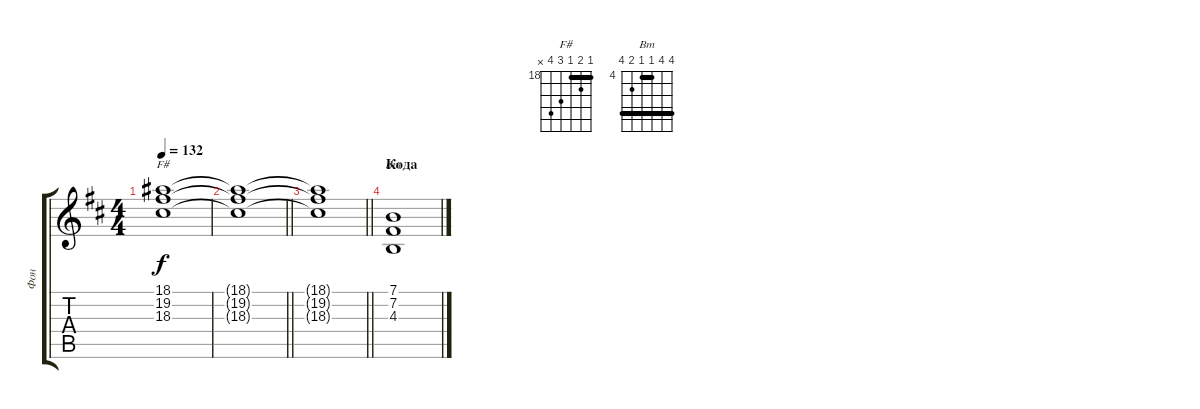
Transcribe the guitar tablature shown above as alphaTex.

\track ("Фон" "Фон") {instrument pad2warm}
\staff {score tabs}
\tuning (E4 B3 G3 D3 A2 E2) {hide}
\chord ("F#" 18 19 18 20 21 x) {firstfret 18 barre 18}
\chord ("Bm" 7 7 4 4 5 7) {firstfret 4 barre (4 7)}
\ts (4 4)
\tempo 132
\clef g2
\ks bminor
(18.1 19.2 18.3).1{ch "F#" dy f} |
\barLineRight lightlight
(18.1{t} 19.2{t} 18.3{t}).1 |
\section ("" "")
\barLineRight lightlight
(18.1{t} 19.2{t} 18.3{t}).1 |
\section ("" "Кода")
(7.1 7.2 4.3).1{ch "Bm"}
